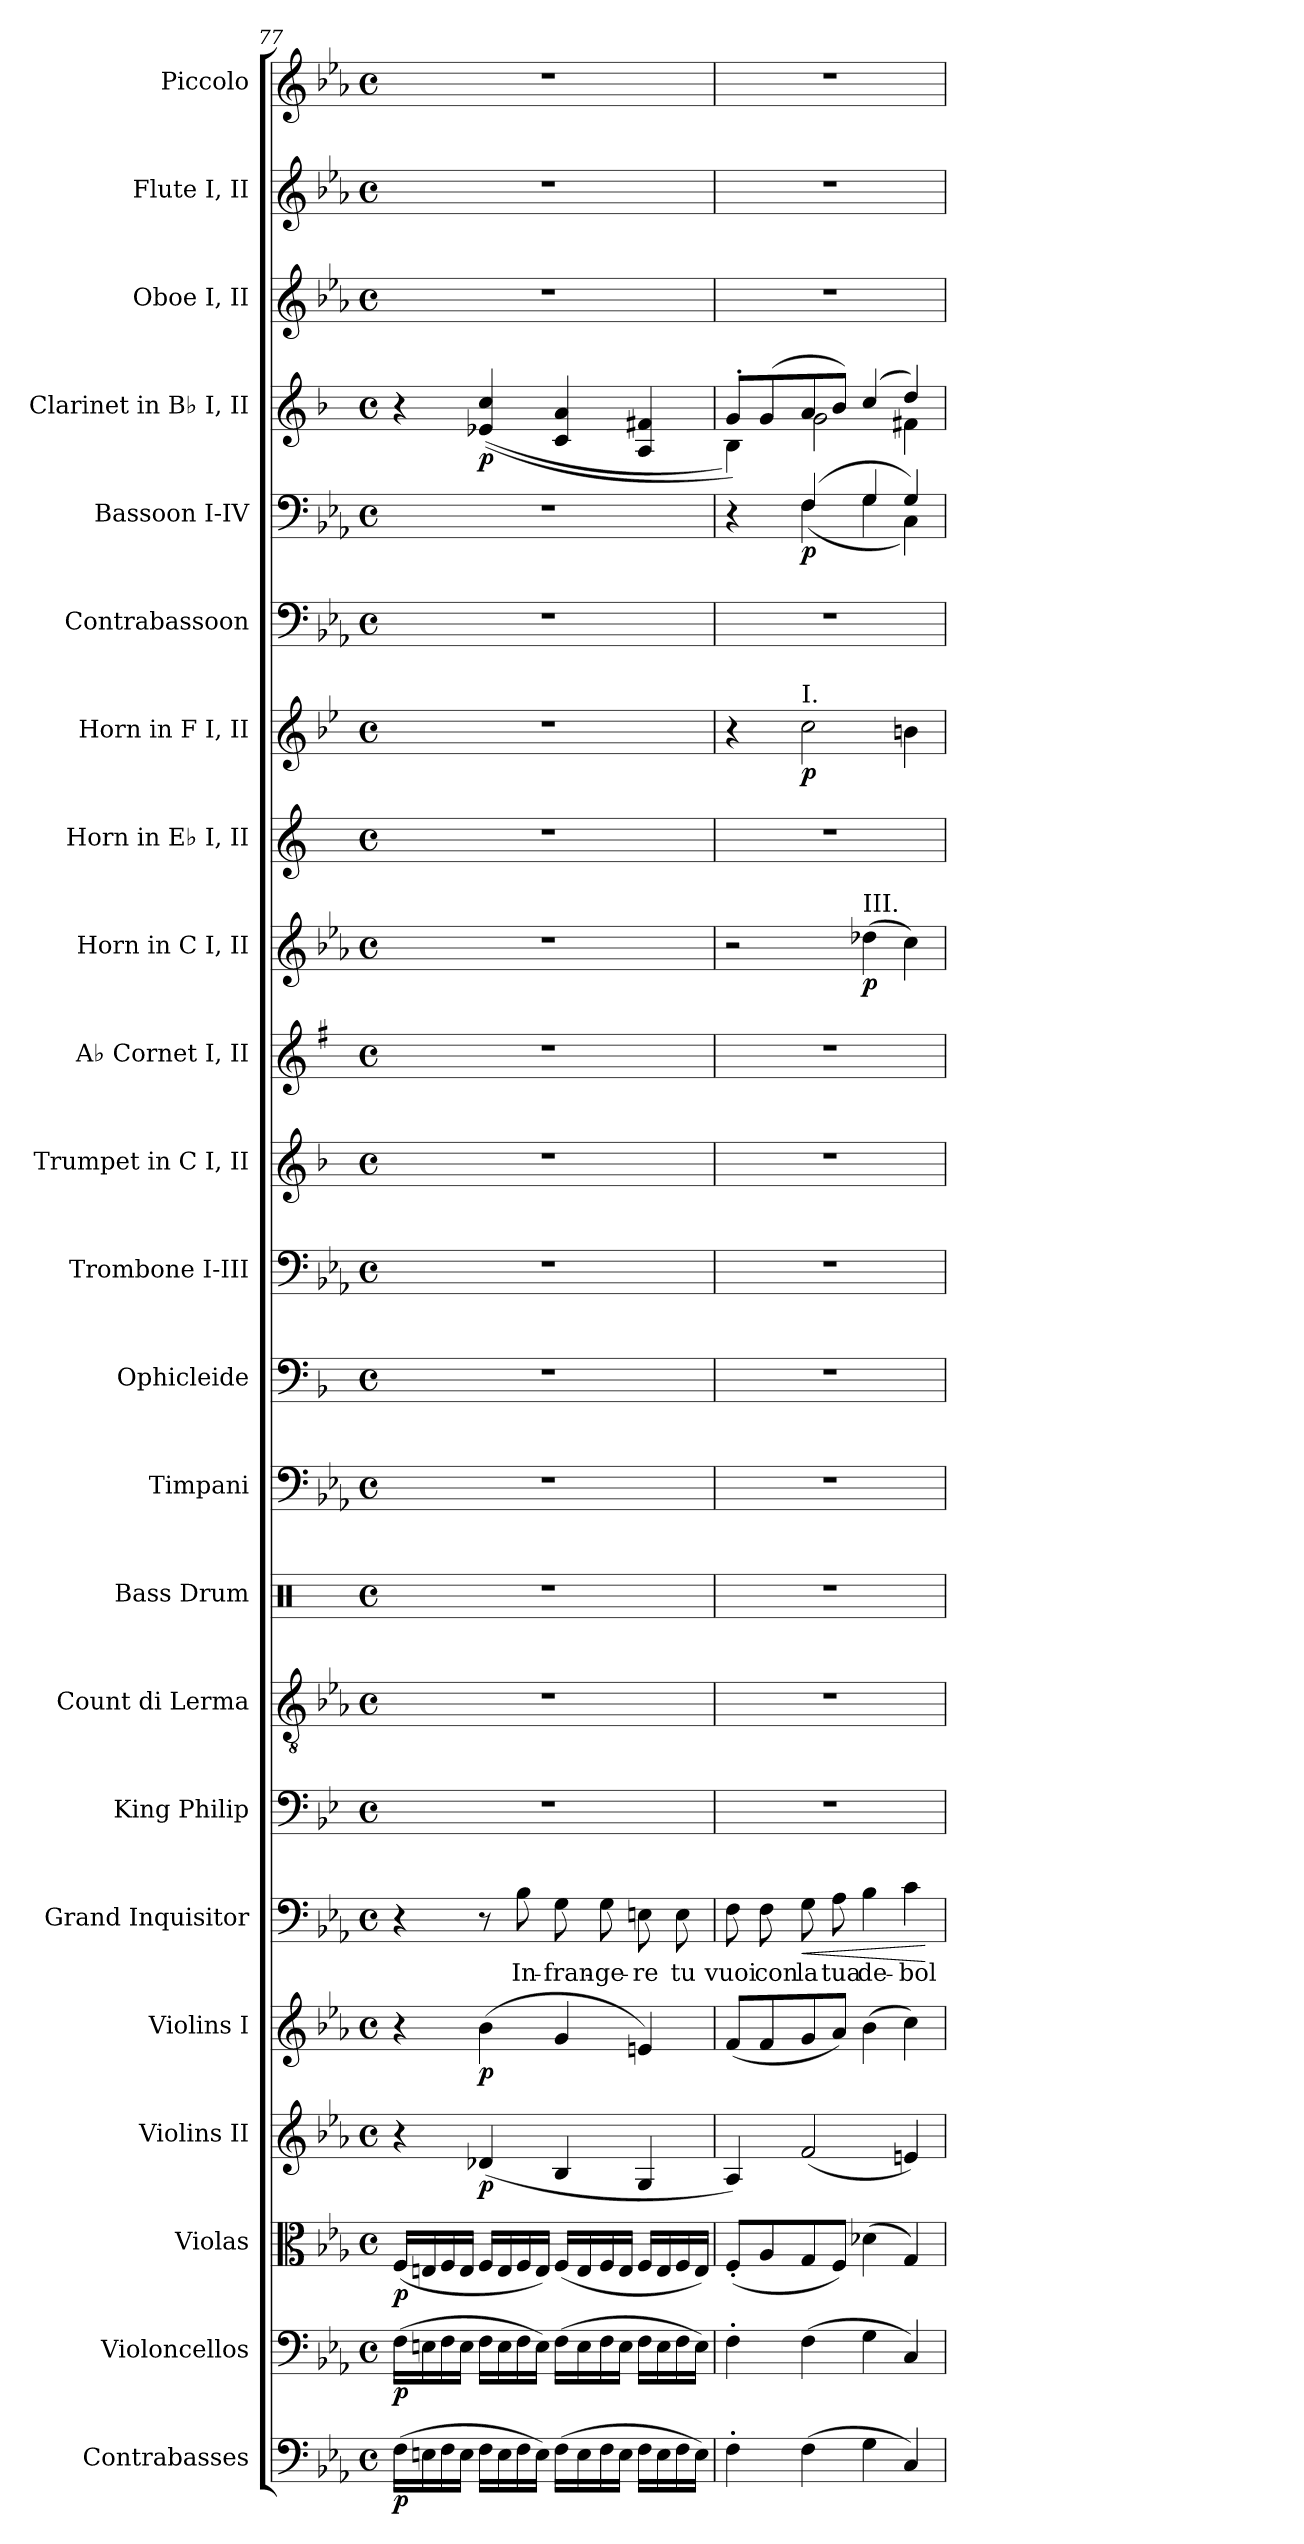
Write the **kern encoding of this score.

**kern	**dynam	**kern	**dynam	**kern	**dynam	**kern	**dynam	**kern	**dynam	**kern	**text	**dynam	**kern	**kern	**kern	**kern	**kern	**kern	**kern	**kern	**kern	**dynam	**kern	**kern	**dynam	**kern	**kern	**dynam	**kern	**dynam	**kern	**kern	**kern
*part23	*part23	*part22	*part22	*part21	*part21	*part20	*part20	*part19	*part19	*part18	*part18	*part18	*part17	*part16	*part15	*part14	*part13	*part12	*part11	*part10	*part9	*part9	*part8	*part7	*part7	*part6	*part5	*part5	*part4	*part4	*part3	*part2	*part1
*staff23	*staff23	*staff22	*staff22	*staff21	*staff21	*staff20	*staff20	*staff19	*staff19	*staff18	*staff18	*staff18	*staff17	*staff16	*staff15	*staff14	*staff13	*staff12	*staff11	*staff10	*staff9	*staff9	*staff8	*staff7	*staff7	*staff6	*staff5	*staff5	*staff4	*staff4	*staff3	*staff2	*staff1
*I"Contrabasses	*	*I"Violoncellos	*	*I"Violas	*	*I"Violins II	*	*I"Violins I	*	*I"Grand Inquisitor	*	*	*I"King Philip	*I"Count di Lerma	*I"Bass Drum	*I"Timpani	*I"Ophicleide	*I"Trombone I-III	*I"Trumpet in C I, II	*I"A♭ Cornet I, II	*I"Horn in C I, II	*	*I"Horn in E♭ I, II	*I"Horn in F I, II	*	*I"Contrabassoon	*I"Bassoon I-IV	*	*I"Clarinet in B♭ I, II	*	*I"Oboe I, II	*I"Flute I, II	*I"Piccolo
*I'Cb.	*	*I'Vc.	*	*I'Vla.	*	*I'Vln. II	*	*I'Vln. I	*	*I'G.I.	*	*	*I'K.P.	*I'di L.	*I'BD	*I'Timp.	*I'Oph.	*I'Tbn. I-III	*	*I'A ♭ Cnt. I, II	*	*	*	*	*	*I'Cbsn.	*I'Bsn. I-IV	*	*	*	*I'Ob. I, II	*I'Fl. I, II	*I'Picc.
*clefF4	*	*clefF4	*	*clefC3	*	*clefG2	*	*clefG2	*	*clefF4	*	*	*clefF4	*clefGv2	*clefX	*clefF4	*clefF4	*clefF4	*clefG2	*clefG2	*clefG2	*	*clefG2	*clefG2	*	*clefF4	*clefF4	*	*clefG2	*	*clefG2	*clefG2	*clefG2
*ITrd7c12	*	*	*	*	*	*	*	*	*	*	*	*	*ITrd4c7	*	*	*	*ITrd1c2	*	*ITrd1c2	*ITrd2c4	*ITrd7c12	*	*ITrd5c9	*ITrd4c7	*	*ITrd7c12	*	*	*ITrd1c2	*	*	*	*ITrd-7c-12
*k[b-e-a-]	*	*k[b-e-a-]	*	*k[b-e-a-]	*	*k[b-e-a-]	*	*k[b-e-a-]	*	*k[b-e-a-]	*	*	*k[b-e-a-]	*k[b-e-a-]	*k[]	*k[b-e-a-]	*k[b-e-a-]	*k[b-e-a-]	*k[b-e-a-]	*k[b-e-a-]	*k[b-e-a-]	*	*k[b-e-a-]	*k[b-e-a-]	*	*k[b-e-a-]	*k[b-e-a-]	*	*k[b-e-a-]	*	*k[b-e-a-]	*k[b-e-a-]	*k[b-e-a-]
*M4/4	*	*M4/4	*	*M4/4	*	*M4/4	*	*M4/4	*	*M4/4	*	*	*M4/4	*M4/4	*M4/4	*M4/4	*M4/4	*M4/4	*M4/4	*M4/4	*M4/4	*	*M4/4	*M4/4	*	*M4/4	*M4/4	*	*M4/4	*	*M4/4	*M4/4	*M4/4
*met(c)	*	*met(c)	*	*met(c)	*	*met(c)	*	*met(c)	*	*met(c)	*	*	*met(c)	*met(c)	*met(c)	*met(c)	*met(c)	*met(c)	*met(c)	*met(c)	*met(c)	*	*met(c)	*met(c)	*	*met(c)	*met(c)	*	*met(c)	*	*met(c)	*met(c)	*met(c)
*MM128	*	*MM128	*	*MM128	*	*MM128	*	*MM128	*	*MM128	*	*	*MM128	*MM128	*MM128	*MM128	*MM128	*MM128	*MM128	*MM128	*MM128	*	*MM128	*MM128	*	*MM128	*MM128	*	*MM128	*	*MM128	*MM128	*MM128
=77	=77	=77	=77	=77	=77	=77	=77	=77	=77	=77	=77	=77	=77	=77	=77	=77	=77	=77	=77	=77	=77	=77	=77	=77	=77	=77	=77	=77	=77	=77	=77	=77	=77
!	!LO:DY:b	!	!LO:DY:b	!	!LO:DY:b	!	!	!	!	!	!	!	!	!	!	!	!	!	!	!	!	!	!	!	!	!	!	!	!	!	!	!	!
(>16FF\LL	p	(>16F\LL	p	(<16F/LL	p	4r	.	4r	.	4r	.	.	1r	1r	1r	1r	1r	1r	1r	1r	1r	.	1r	1r	.	1r	1r	.	4r	.	1r	1r	1r
16EEn\	.	16En\	.	16En/	.	.	.	.	.	.	.	.	.	.	.	.	.	.	.	.	.	.	.	.	.	.	.	.	.	.	.	.	.
16FF\	.	16F\	.	16F/	.	.	.	.	.	.	.	.	.	.	.	.	.	.	.	.	.	.	.	.	.	.	.	.	.	.	.	.	.
16EE\JJ	.	16E\JJ	.	16E/JJ	.	.	.	.	.	.	.	.	.	.	.	.	.	.	.	.	.	.	.	.	.	.	.	.	.	.	.	.	.
!	!	!	!	!	!	!	!LO:DY:b	!	!LO:DY:b	!	!	!	!	!	!	!	!	!	!	!	!	!	!	!	!	!	!	!	!	!LO:DY:b	!	!	!
16FF\LL	.	16F\LL	.	16F/LL	.	(<4d-X/	p	(>4b-\	p	8r	.	.	.	.	.	.	.	.	.	.	.	.	.	.	.	.	.	.	(>(<4d-X/ 4b-/	p	.	.	.
16EE\	.	16E\	.	16E/	.	.	.	.	.	.	.	.	.	.	.	.	.	.	.	.	.	.	.	.	.	.	.	.	.	.	.	.	.
!	!	!	!	!	!	!	!	!	!	!	!LO:LY:b	!	!	!	!	!	!	!	!	!	!	!	!	!	!	!	!	!	!	!	!	!	!
16FF\	.	16F\	.	16F/	.	.	.	.	.	8B-\	In-	.	.	.	.	.	.	.	.	.	.	.	.	.	.	.	.	.	.	.	.	.	.
16EE\JJ)	.	16E\JJ)	.	16E/JJ)	.	.	.	.	.	.	.	.	.	.	.	.	.	.	.	.	.	.	.	.	.	.	.	.	.	.	.	.	.
!	!	!	!	!	!	!	!	!	!	!	!LO:LY:b	!	!	!	!	!	!	!	!	!	!	!	!	!	!	!	!	!	!	!	!	!	!
(>16FF\LL	.	(>16F\LL	.	(<16F/LL	.	4B-/	.	4g/	.	8G\	-fran-	.	.	.	.	.	.	.	.	.	.	.	.	.	.	.	.	.	4B-/ 4g/	.	.	.	.
16EE\	.	16E\	.	16E/	.	.	.	.	.	.	.	.	.	.	.	.	.	.	.	.	.	.	.	.	.	.	.	.	.	.	.	.	.
!	!	!	!	!	!	!	!	!	!	!	!LO:LY:b	!	!	!	!	!	!	!	!	!	!	!	!	!	!	!	!	!	!	!	!	!	!
16FF\	.	16F\	.	16F/	.	.	.	.	.	8G\	-ge-	.	.	.	.	.	.	.	.	.	.	.	.	.	.	.	.	.	.	.	.	.	.
16EE\JJ	.	16E\JJ	.	16E/JJ	.	.	.	.	.	.	.	.	.	.	.	.	.	.	.	.	.	.	.	.	.	.	.	.	.	.	.	.	.
!	!	!	!	!	!	!	!	!	!	!	!LO:LY:b	!	!	!	!	!	!	!	!	!	!	!	!	!	!	!	!	!	!	!	!	!	!
16FF\LL	.	16F\LL	.	16F/LL	.	4G/	.	4en/)	.	8En\	-re	.	.	.	.	.	.	.	.	.	.	.	.	.	.	.	.	.	4G/ 4en/	.	.	.	.
16EE\	.	16E\	.	16E/	.	.	.	.	.	.	.	.	.	.	.	.	.	.	.	.	.	.	.	.	.	.	.	.	.	.	.	.	.
!	!	!	!	!	!	!	!	!	!	!	!LO:LY:b	!	!	!	!	!	!	!	!	!	!	!	!	!	!	!	!	!	!	!	!	!	!
16FF\	.	16F\	.	16F/	.	.	.	.	.	8E\	tu	.	.	.	.	.	.	.	.	.	.	.	.	.	.	.	.	.	.	.	.	.	.
16EE\JJ)	.	16E\JJ)	.	16E/JJ)	.	.	.	.	.	.	.	.	.	.	.	.	.	.	.	.	.	.	.	.	.	.	.	.	.	.	.	.	.
=78	=78	=78	=78	=78	=78	=78	=78	=78	=78	=78	=78	=78	=78	=78	=78	=78	=78	=78	=78	=78	=78	=78	=78	=78	=78	=78	=78	=78	=78	=78	=78	=78	=78
!	!	!	!	!	!	!	!	!	!	!	!	!	!	!	!	!	!	!	!	!	!	!	!	!	!	!	!LO:TX:a:t=I.II.	!	!	!	!	!	!
!	!	!	!	!	!	!	!	!	!	!	!LO:LY:b	!	!	!	!	!	!	!	!	!	!	!	!	!	!	!	!	!	!	!	!	!	!
*	*	*	*	*	*	*	*	*	*	*	*	*	*	*	*	*	*	*	*	*	*	*	*	*	*	*	*^	*	*^	*	*	*	*
4FF'\	.	4F'\	.	(<8F'/L	.	4A-/)	.	(<8f/L	.	8F\	vuoi	.	1r	1r	1r	1r	1r	1r	1r	1r	2r	.	1r	4r	.	1r	4r	4ryy	.	8f'/L)	4A-\)	.	1r	1r	1r
!	!	!	!	!	!	!	!	!	!	!	!LO:LY:b	!	!	!	!	!	!	!	!	!	!	!	!	!	!	!	!	!	!	!	!	!	!	!	!
.	.	.	.	8A-/	.	.	.	8f/	.	8F\	con	.	.	.	.	.	.	.	.	.	.	.	.	.	.	.	.	.	.	(>8f/	.	.	.	.	.
!	!	!	!	!	!	!	!	!	!	!	!	!	!	!	!	!	!	!	!	!	!	!	!	!LO:TX:a:t=I.	!	!	!	!	!	!	!	!	!	!	!
!	!	!	!	!	!	!	!	!	!	!	!LO:LY:b	!LO:HP:b	!	!	!	!	!	!	!	!	!	!	!	!	!LO:DY:b	!	!	!	!LO:DY:b	!	!	!	!	!	!
(>4FF\	.	(>4F\	.	8G/	.	(<2f/	.	8g/	.	8G\	la	<	.	.	.	.	.	.	.	.	.	.	.	2f\	p	.	(>4F/	(<4F\	p	8g/	2f\	.	.	.	.
!	!	!	!	!	!	!	!	!	!	!	!LO:LY:b	!	!	!	!	!	!	!	!	!	!	!	!	!	!	!	!	!	!	!	!	!	!	!	!
.	.	.	.	8F/J)	.	.	.	8a-/J)	.	8A-\	tua	.	.	.	.	.	.	.	.	.	.	.	.	.	.	.	.	.	.	8a-/J)	.	.	.	.	.
!	!	!	!	!	!	!	!	!	!	!	!	!	!	!	!	!	!	!	!	!	!LO:TX:a:t=III.	!	!	!	!	!	!	!	!	!	!	!	!	!	!
!	!	!	!	!	!	!	!	!	!	!	!LO:LY:b	!	!	!	!	!	!	!	!	!	!	!LO:DY:b	!	!	!	!	!	!	!	!	!	!	!	!	!
4GG\	.	4G\	.	(>4d-X\	.	.	.	(>4b-\	.	4B-\	de-	.	.	.	.	.	.	.	.	.	(>4d-X\	p	.	.	.	.	4G/	4G\	.	(>4b-/	.	.	.	.	.
!	!	!	!	!	!	!	!	!	!	!	!LO:LY:b	!	!	!	!	!	!	!	!	!	!	!	!	!	!	!	!	!	!	!	!	!	!	!	!
4CC/)	.	4C/)	.	4G/)	.	4en/)	.	4cc\)	.	4c\	-bol	.	.	.	.	.	.	.	.	.	4c\)	.	.	4en\	.	.	4G/)	4C\)	.	4cc/)	4en\	.	.	.	.
*	*	*	*	*	*	*	*	*	*	*	*	*	*	*	*	*	*	*	*	*	*	*	*	*	*	*	*v	*v	*	*	*	*	*	*	*
*	*	*	*	*	*	*	*	*	*	*	*	*	*	*	*	*	*	*	*	*	*	*	*	*	*	*	*	*	*v	*v	*	*	*	*
.	.	.	.	.	.	.	.	.	.	.	.	[	.	.	.	.	.	.	.	.	.	.	.	.	.	.	.	.	.	.	.	.	.
=	=	=	=	=	=	=	=	=	=	=	=	=	=	=	=	=	=	=	=	=	=	=	=	=	=	=	=	=	=	=	=	=	=
*-	*-	*-	*-	*-	*-	*-	*-	*-	*-	*-	*-	*-	*-	*-	*-	*-	*-	*-	*-	*-	*-	*-	*-	*-	*-	*-	*-	*-	*-	*-	*-	*-	*-
